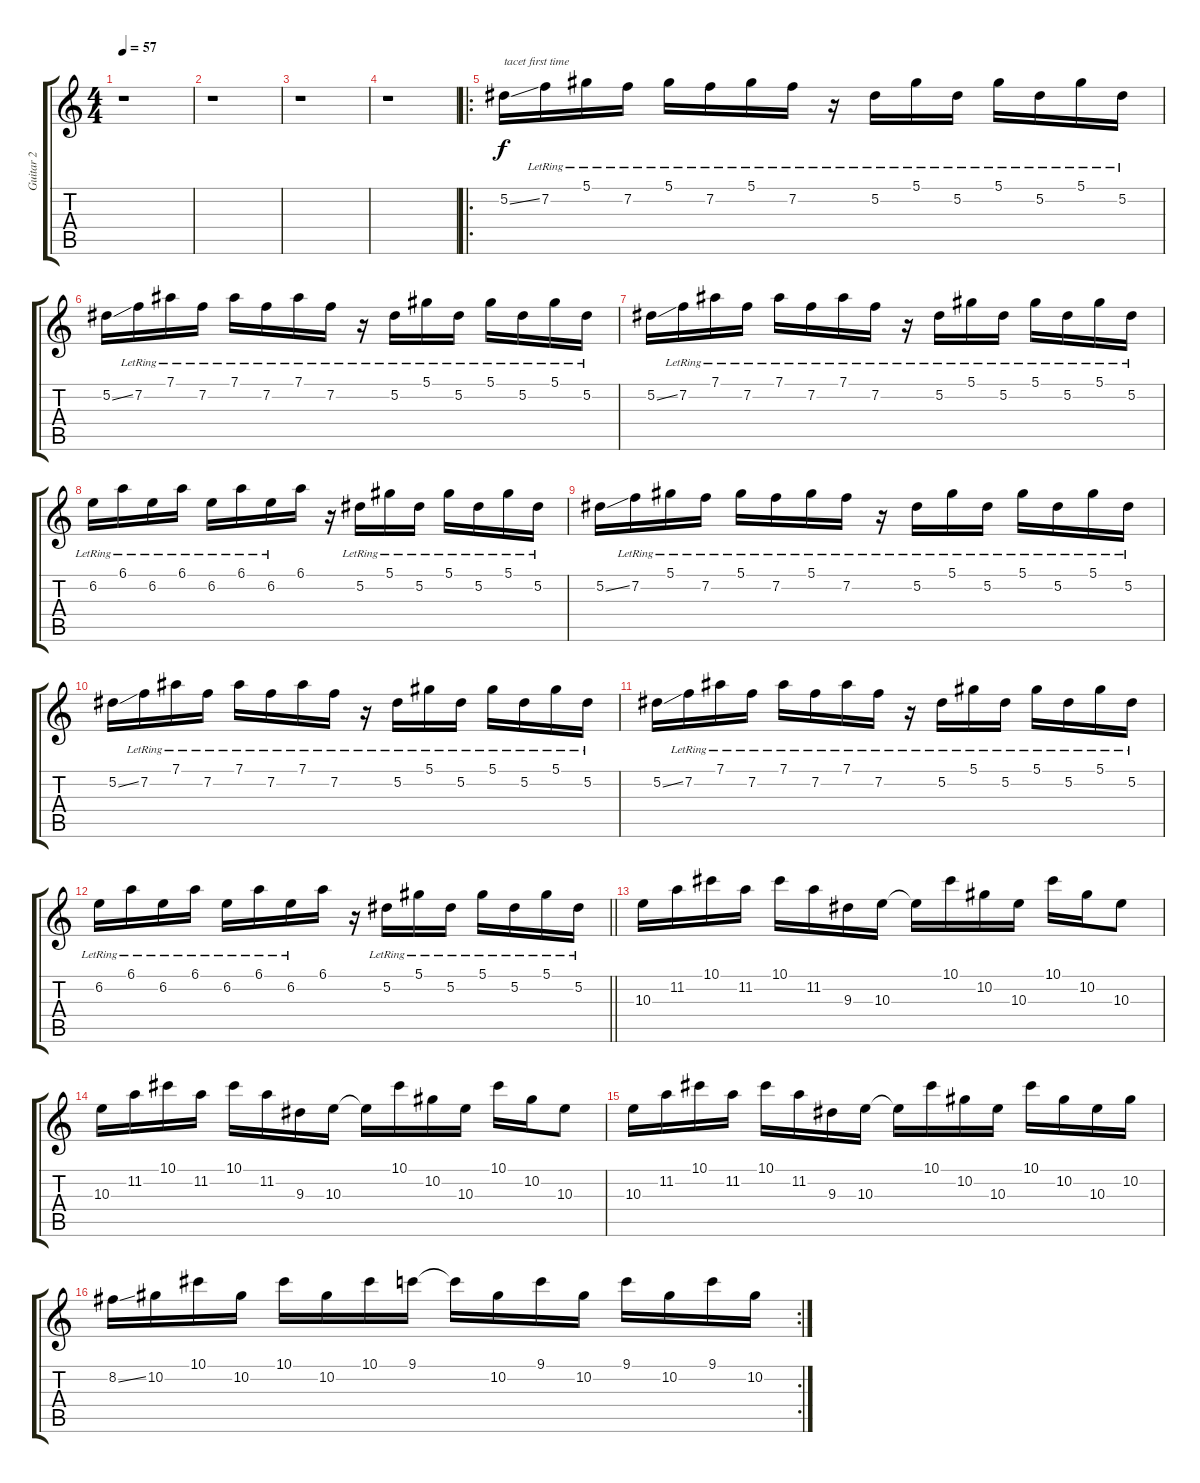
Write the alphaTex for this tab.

\track ("Guitar 2" "Guitar 2") {instrument electricguitarclean}
\staff {score tabs}
\tuning (Eb4 Bb3 Gb3 Db3 Ab2 Eb2) {hide}
\ts (4 4)
\tempo 57
\clef g2
\ks c
r.1{dy f instrument electricguitarclean} |
r.1 |
r.1 |
r.1{volume 0} |
\ro
5.2{ss}.16{txt "tacet first time"} 7.2{lr}.16 5.1{lr}.16 7.2{lr}.16 5.1{lr}.16 7.2{lr}.16 5.1{lr}.16 7.2{lr}.16 r.16 5.2{lr}.16 5.1{lr}.16 5.2{lr}.16 5.1{lr}.16 5.2{lr}.16 5.1{lr}.16 5.2{lr}.16 |
5.2{ss}.16 7.2{lr}.16 7.1{lr}.16 7.2{lr}.16 7.1{lr}.16 7.2{lr}.16 7.1{lr}.16 7.2{lr}.16 r.16 5.2{lr}.16 5.1{lr}.16 5.2{lr}.16 5.1{lr}.16 5.2{lr}.16 5.1{lr}.16 5.2{lr}.16 |
5.2{ss}.16 7.2{lr}.16 7.1{lr}.16 7.2{lr}.16 7.1{lr}.16 7.2{lr}.16 7.1{lr}.16 7.2{lr}.16 r.16 5.2{lr}.16 5.1{lr}.16 5.2{lr}.16 5.1{lr}.16 5.2{lr}.16 5.1{lr}.16 5.2{lr}.16 |
6.2{lr}.16 6.1{lr}.16 6.2{lr}.16 6.1{lr}.16 6.2{lr}.16 6.1{lr}.16 6.2{lr}.16 6.1.16 r.16 5.2{lr}.16 5.1{lr}.16 5.2{lr}.16 5.1{lr}.16 5.2{lr}.16 5.1{lr}.16 5.2{lr}.16 |
5.2{ss}.16 7.2{lr}.16 5.1{lr}.16 7.2{lr}.16 5.1{lr}.16 7.2{lr}.16 5.1{lr}.16 7.2{lr}.16 r.16 5.2{lr}.16 5.1{lr}.16 5.2{lr}.16 5.1{lr}.16 5.2{lr}.16 5.1{lr}.16 5.2{lr}.16 |
5.2{ss}.16 7.2{lr}.16 7.1{lr}.16 7.2{lr}.16 7.1{lr}.16 7.2{lr}.16 7.1{lr}.16 7.2{lr}.16 r.16 5.2{lr}.16 5.1{lr}.16 5.2{lr}.16 5.1{lr}.16 5.2{lr}.16 5.1{lr}.16 5.2{lr}.16 |
5.2{ss}.16 7.2{lr}.16 7.1{lr}.16 7.2{lr}.16 7.1{lr}.16 7.2{lr}.16 7.1{lr}.16 7.2{lr}.16 r.16 5.2{lr}.16 5.1{lr}.16 5.2{lr}.16 5.1{lr}.16 5.2{lr}.16 5.1{lr}.16 5.2{lr}.16 |
\barLineRight lightlight
6.2{lr}.16 6.1{lr}.16 6.2{lr}.16 6.1{lr}.16 6.2{lr}.16 6.1{lr}.16 6.2{lr}.16 6.1.16 r.16 5.2{lr}.16 5.1{lr}.16 5.2{lr}.16 5.1{lr}.16 5.2{lr}.16 5.1{lr}.16 5.2{lr}.16 |
10.3.16{volume 13} 11.2.16 10.1.16 11.2.16 10.1.16 11.2.16 9.3.16 10.3.16 10.3{t}.16 10.1.16 10.2.16 10.3.16 10.1.16 10.2.16 10.3.8 |
10.3.16 11.2.16 10.1.16 11.2.16 10.1.16 11.2.16 9.3.16 10.3.16 10.3{t}.16 10.1.16 10.2.16 10.3.16 10.1.16 10.2.16 10.3.8 |
10.3.16 11.2.16 10.1.16 11.2.16 10.1.16 11.2.16 9.3.16 10.3.16 10.3{t}.16 10.1.16 10.2.16 10.3.16 10.1.16 10.2.16 10.3.16 10.2.16 |
\rc 2
8.2{ss}.16 10.2.16 10.1.16 10.2.16 10.1.16 10.2.16 10.1.16 9.1.16 9.1{t}.16 10.2.16 9.1.16 10.2.16 9.1.16 10.2.16 9.1.16 10.2.16
